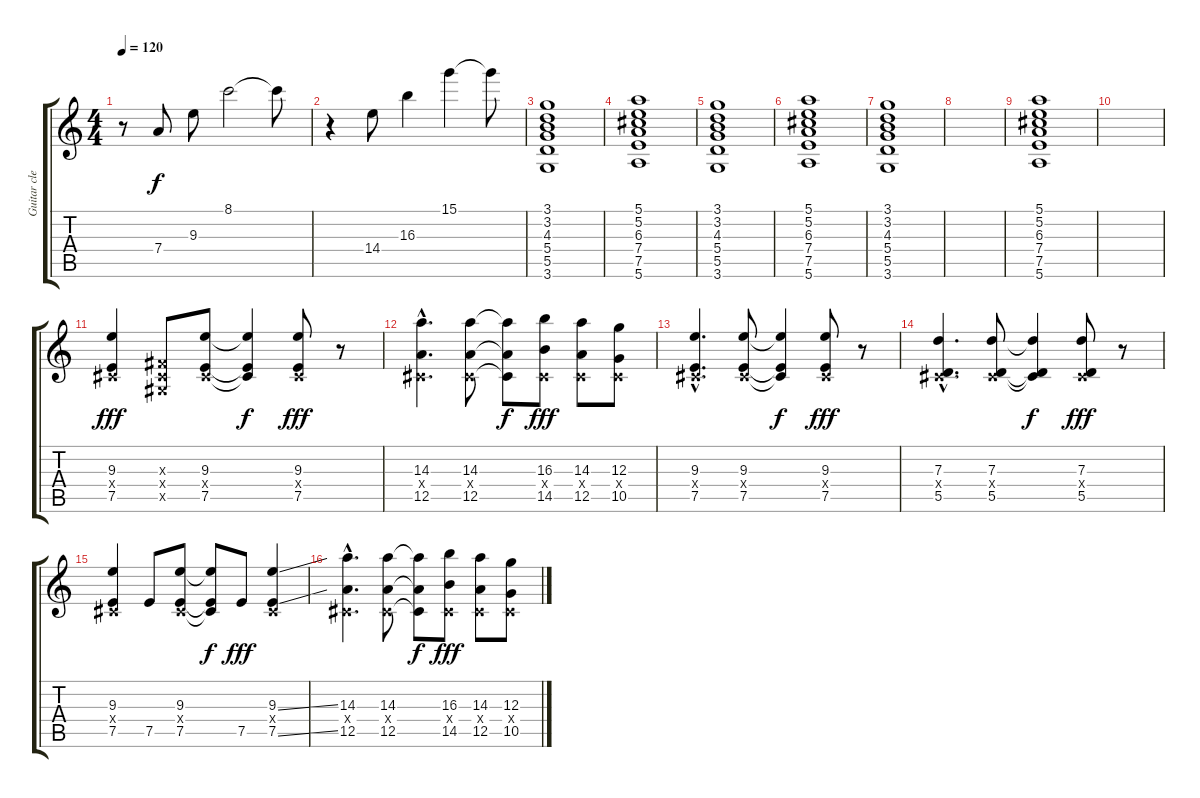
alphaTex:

\track ("Guitar clean" "Guitar cle") {instrument electricguitarclean}
\staff {score tabs}
\tuning (E4 B3 G3 D3 A2 E2) {hide}
\ts (4 4)
\tempo 120
\clef g2
\ks c
r.8{dy f} 7.4.8 9.3.8 8.1.2 8.1{t}.8 |
r.4 14.4.8 16.3.4 15.1.4 15.1{t}.8 |
(3.1 3.2 4.3 5.4 5.5 3.6).1 |
(5.1 5.2 6.3 7.4 7.5 5.6).1 |
(3.1 3.2 4.3 5.4 5.5 3.6).1 |
(5.1 5.2 6.3 7.4 7.5 5.6).1 |
(3.1 3.2 4.3 5.4 5.5 3.6).1 |
|
(5.1 5.2 6.3 7.4 7.5 5.6).1 |
|
(9.3 -1.4{x} 7.5).4{dy fff} (-1.3{x} -1.4{x} -1.5{x}).8 (9.3 -1.4{x} 7.5).8 (9.3{t} -1.4{t} 7.5{t}).4{dy f} (9.3 -1.4{x} 7.5).8{dy fff} r.8 |
(14.3{hac} -1.4{hac x} 12.5{hac}).4{d} (14.3 -1.4{x} 12.5).8 (14.3{t} -1.4{t} 12.5{t}).8{dy f} (16.3 -1.4{x} 14.5).8{dy fff} (14.3 -1.4{x} 12.5).8 (12.3 -1.4{x} 10.5).8 |
(9.3{hac} -1.4{hac x} 7.5{hac}).4{d} (9.3 -1.4{x} 7.5).8 (9.3{t} -1.4{t} 7.5{t}).4{dy f} (9.3 -1.4{x} 7.5).8{dy fff} r.8 |
(7.3{hac} -1.4{hac x} 5.5{hac}).4{d} (7.3 -1.4{x} 5.5).8 (7.3{t} -1.4{t} 5.5{t}).4{dy f} (7.3 -1.4{x} 5.5).8{dy fff} r.8 |
(9.3 -1.4{x} 7.5).4 7.5.8 (9.3 -1.4{x} 7.5).8 (9.3{t} -1.4{t} 7.5{t}).8{dy f} 7.5.8{dy fff} (9.3{ss} -1.4{x} 7.5{ss}).4 |
(14.3{hac} -1.4{hac x} 12.5{hac}).4{d} (14.3 -1.4{x} 12.5).8 (14.3{t} -1.4{t} 12.5{t}).8{dy f} (16.3 -1.4{x} 14.5).8{dy fff} (14.3 -1.4{x} 12.5).8 (12.3 -1.4{x} 10.5).8
